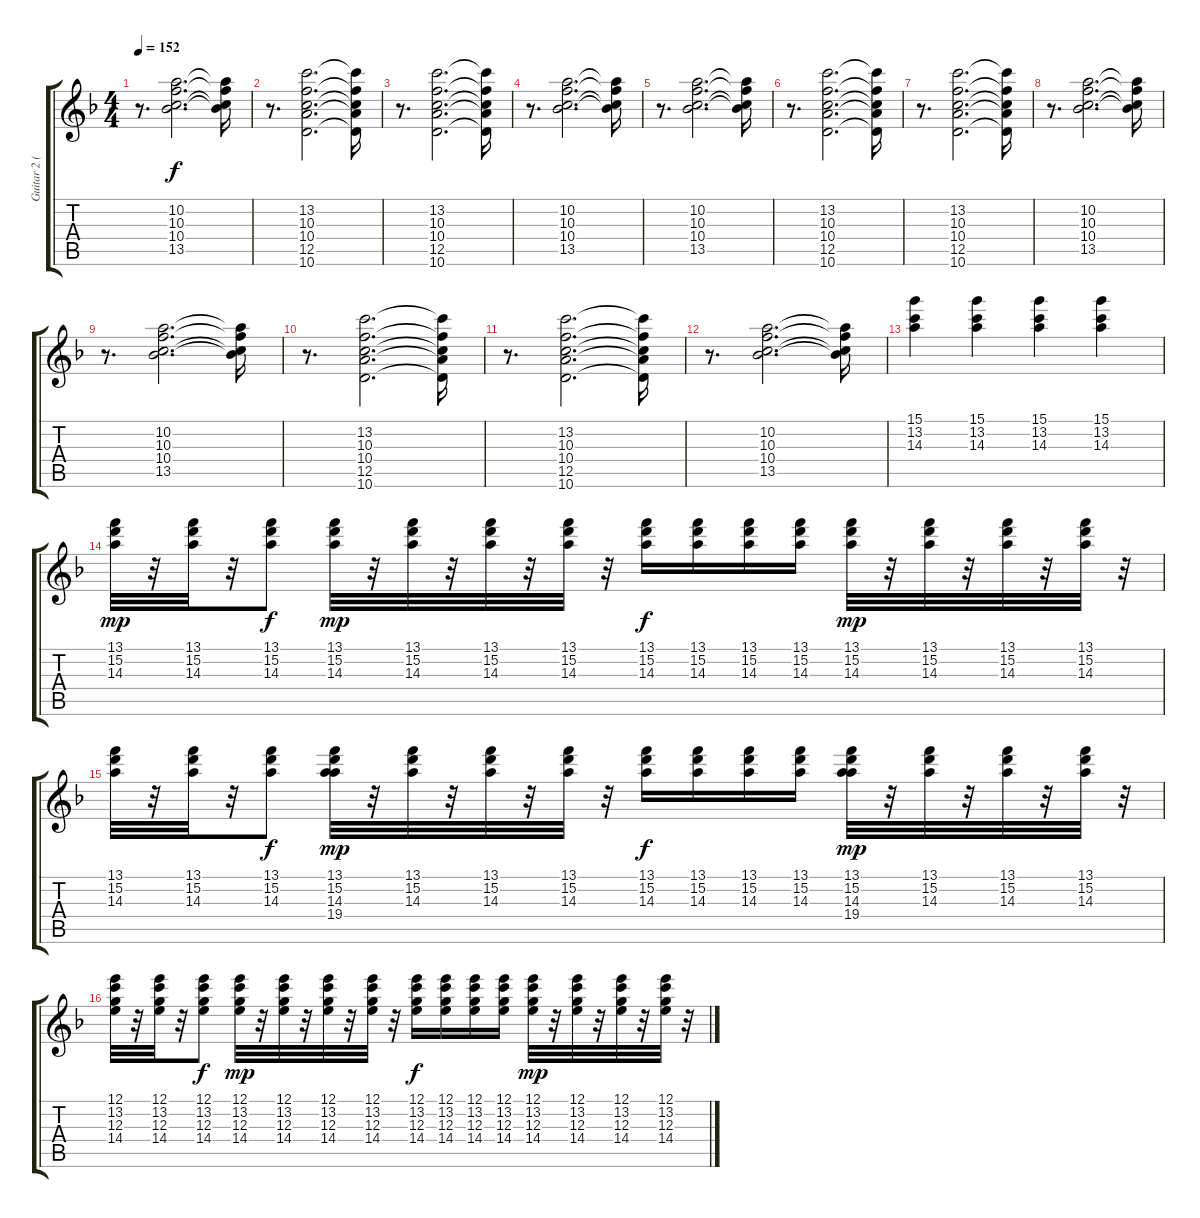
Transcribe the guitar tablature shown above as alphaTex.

\track ("Guitar 2 (Inoran)" "Guitar 2 (") {instrument electricguitarclean}
\staff {score tabs}
\tuning (E4 B3 G3 D3 A2 E2) {hide}
\ts (4 4)
\tempo 152
\clef g2
\ks f
r.8{d dy f} (10.2 10.3 10.4 13.5).2{d} (10.2{t} 10.3{t} 10.4{t} 13.5{t}).16 |
r.8{d} (13.2 10.3 10.4 12.5 10.6).2{d} (13.2{t} 10.3{t} 10.4{t} 12.5{t} 10.6{t}).16 |
r.8{d} (13.2 10.3 10.4 12.5 10.6).2{d} (13.2{t} 10.3{t} 10.4{t} 12.5{t} 10.6{t}).16 |
r.8{d} (10.2 10.3 10.4 13.5).2{d} (10.2{t} 10.3{t} 10.4{t} 13.5{t}).16 |
r.8{d} (10.2 10.3 10.4 13.5).2{d} (10.2{t} 10.3{t} 10.4{t} 13.5{t}).16 |
r.8{d} (13.2 10.3 10.4 12.5 10.6).2{d} (13.2{t} 10.3{t} 10.4{t} 12.5{t} 10.6{t}).16 |
r.8{d} (13.2 10.3 10.4 12.5 10.6).2{d} (13.2{t} 10.3{t} 10.4{t} 12.5{t} 10.6{t}).16 |
r.8{d} (10.2 10.3 10.4 13.5).2{d} (10.2{t} 10.3{t} 10.4{t} 13.5{t}).16 |
r.8{d} (10.2 10.3 10.4 13.5).2{d} (10.2{t} 10.3{t} 10.4{t} 13.5{t}).16 |
r.8{d} (13.2 10.3 10.4 12.5 10.6).2{d} (13.2{t} 10.3{t} 10.4{t} 12.5{t} 10.6{t}).16 |
r.8{d} (13.2 10.3 10.4 12.5 10.6).2{d} (13.2{t} 10.3{t} 10.4{t} 12.5{t} 10.6{t}).16 |
r.8{d} (10.2 10.3 10.4 13.5).2{d} (10.2{t} 10.3{t} 10.4{t} 13.5{t}).16 |
(15.1 13.2 14.3).4 (15.1 13.2 14.3).4 (15.1 13.2 14.3).4 (15.1 13.2 14.3).4 |
(13.1 15.2 14.3).32{dy mp} r.32 (13.1 15.2 14.3).32 r.32 (13.1 15.2 14.3).8{dy f} (13.1 15.2 14.3).32{dy mp} r.32 (13.1 15.2 14.3).32 r.32 (13.1 15.2 14.3).32 r.32 (13.1 15.2 14.3).32 r.32 (13.1 15.2 14.3).16{dy f} (13.1 15.2 14.3).16 (13.1 15.2 14.3).16 (13.1 15.2 14.3).16 (13.1 15.2 14.3).32{dy mp} r.32 (13.1 15.2 14.3).32 r.32 (13.1 15.2 14.3).32 r.32 (13.1 15.2 14.3).32 r.32 |
(13.1 15.2 14.3).32 r.32 (13.1 15.2 14.3).32 r.32 (13.1 15.2 14.3).8{dy f} (13.1 15.2 14.3 19.4).32{dy mp} r.32 (13.1 15.2 14.3).32 r.32 (13.1 15.2 14.3).32 r.32 (13.1 15.2 14.3).32 r.32 (13.1 15.2 14.3).16{dy f} (13.1 15.2 14.3).16 (13.1 15.2 14.3).16 (13.1 15.2 14.3).16 (13.1 15.2 14.3 19.4).32{dy mp} r.32 (13.1 15.2 14.3).32 r.32 (13.1 15.2 14.3).32 r.32 (13.1 15.2 14.3).32 r.32 |
(12.1 13.2 12.3 14.4).32 r.32 (12.1 13.2 12.3 14.4).32 r.32 (12.1 13.2 12.3 14.4).8{dy f} (12.1 13.2 12.3 14.4).32{dy mp} r.32 (12.1 13.2 12.3 14.4).32 r.32 (12.1 13.2 12.3 14.4).32 r.32 (12.1 13.2 12.3 14.4).32 r.32 (12.1 13.2 12.3 14.4).16{dy f} (12.1 13.2 12.3 14.4).16 (12.1 13.2 12.3 14.4).16 (12.1 13.2 12.3 14.4).16 (12.1 13.2 12.3 14.4).32{dy mp} r.32 (12.1 13.2 12.3 14.4).32 r.32 (12.1 13.2 12.3 14.4).32 r.32 (12.1 13.2 12.3 14.4).32 r.32
